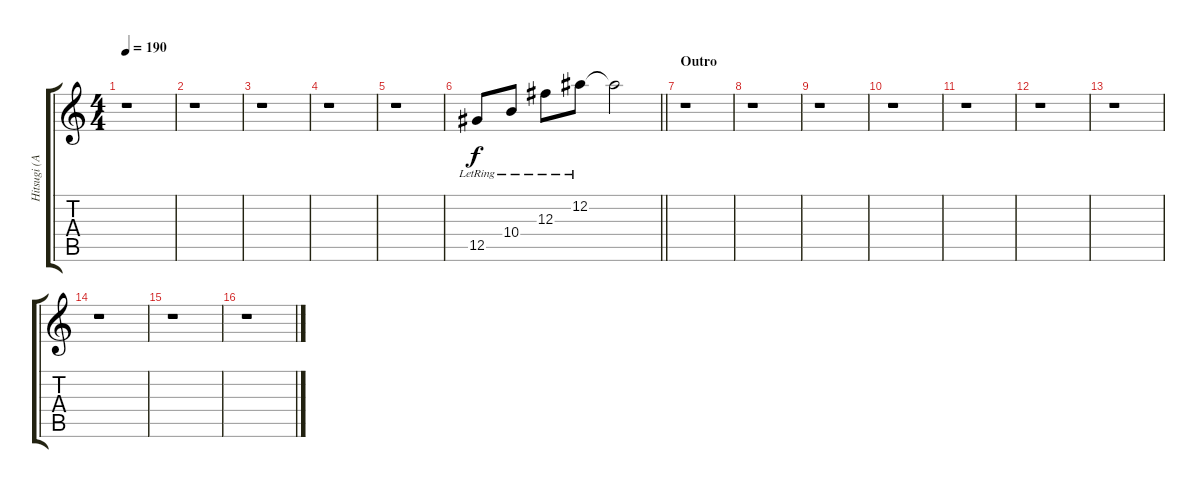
\track ("Hitsugi (Acoustic)" "Hitsugi (A") {instrument acousticguitarsteel}
\staff {score tabs}
\tuning (Eb4 Bb3 Gb3 Db3 Ab2 Eb2) {hide}
\ts (4 4)
\tempo 190
\clef g2
\ks c
r.1{dy f} |
r.1 |
r.1 |
r.1 |
r.1 |
\barLineRight lightlight
12.5{lr}.8 10.4{lr}.8 12.3{lr}.8 12.2{lr}.8 12.2{t}.2 |
\section ("" "Outro")
r.1 |
r.1 |
r.1 |
r.1 |
r.1 |
r.1 |
r.1 |
r.1 |
r.1 |
r.1
